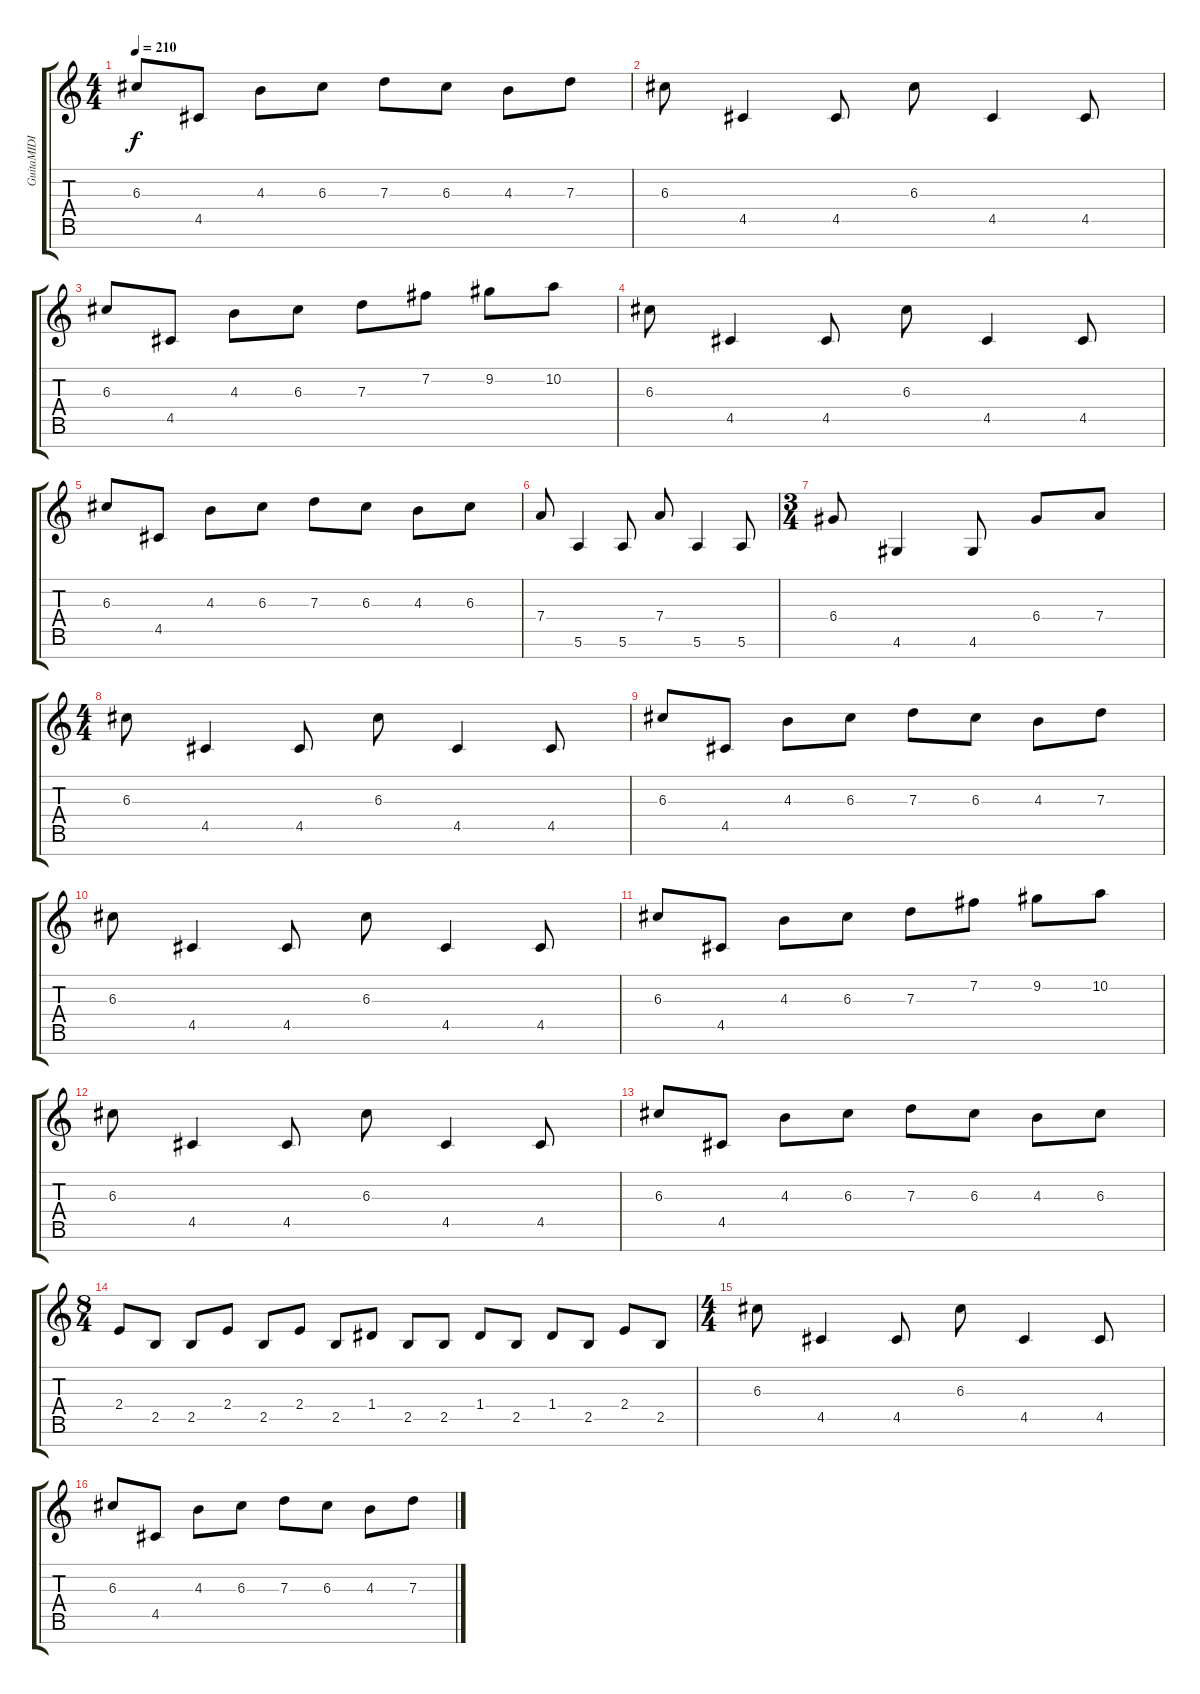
\track ("GuitaMIDI" "GuitaMIDI") {instrument distortionguitar}
\staff {score tabs}
\tuning (E4 B3 G3 D3 A2 E2 B1) {hide}
\ts (4 4)
\tempo 210
\clef g2
\ks c
6.3.8{dy f} 4.5.8 4.3.8 6.3.8 7.3.8 6.3.8 4.3.8 7.3.8 |
6.3.8 4.5.4 4.5.8 6.3.8 4.5.4 4.5.8 |
6.3.8 4.5.8 4.3.8 6.3.8 7.3.8 7.2.8 9.2.8 10.2.8 |
6.3.8 4.5.4 4.5.8 6.3.8 4.5.4 4.5.8 |
6.3.8 4.5.8 4.3.8 6.3.8 7.3.8 6.3.8 4.3.8 6.3.8 |
7.4.8 5.6.4 5.6.8 7.4.8 5.6.4 5.6.8 |
\ts (3 4)
6.4.8 4.6.4 4.6.8 6.4.8 7.4.8 |
\ts (4 4)
6.3.8 4.5.4 4.5.8 6.3.8 4.5.4 4.5.8 |
6.3.8 4.5.8 4.3.8 6.3.8 7.3.8 6.3.8 4.3.8 7.3.8 |
6.3.8 4.5.4 4.5.8 6.3.8 4.5.4 4.5.8 |
6.3.8 4.5.8 4.3.8 6.3.8 7.3.8 7.2.8 9.2.8 10.2.8 |
6.3.8 4.5.4 4.5.8 6.3.8 4.5.4 4.5.8 |
6.3.8 4.5.8 4.3.8 6.3.8 7.3.8 6.3.8 4.3.8 6.3.8 |
\ts (8 4)
2.4.8 2.5.8 2.5.8 2.4.8 2.5.8 2.4.8 2.5.8 1.4.8 2.5.8 2.5.8 1.4.8 2.5.8 1.4.8 2.5.8 2.4.8 2.5.8 |
\ts (4 4)
6.3.8 4.5.4 4.5.8 6.3.8 4.5.4 4.5.8 |
6.3.8 4.5.8 4.3.8 6.3.8 7.3.8 6.3.8 4.3.8 7.3.8
